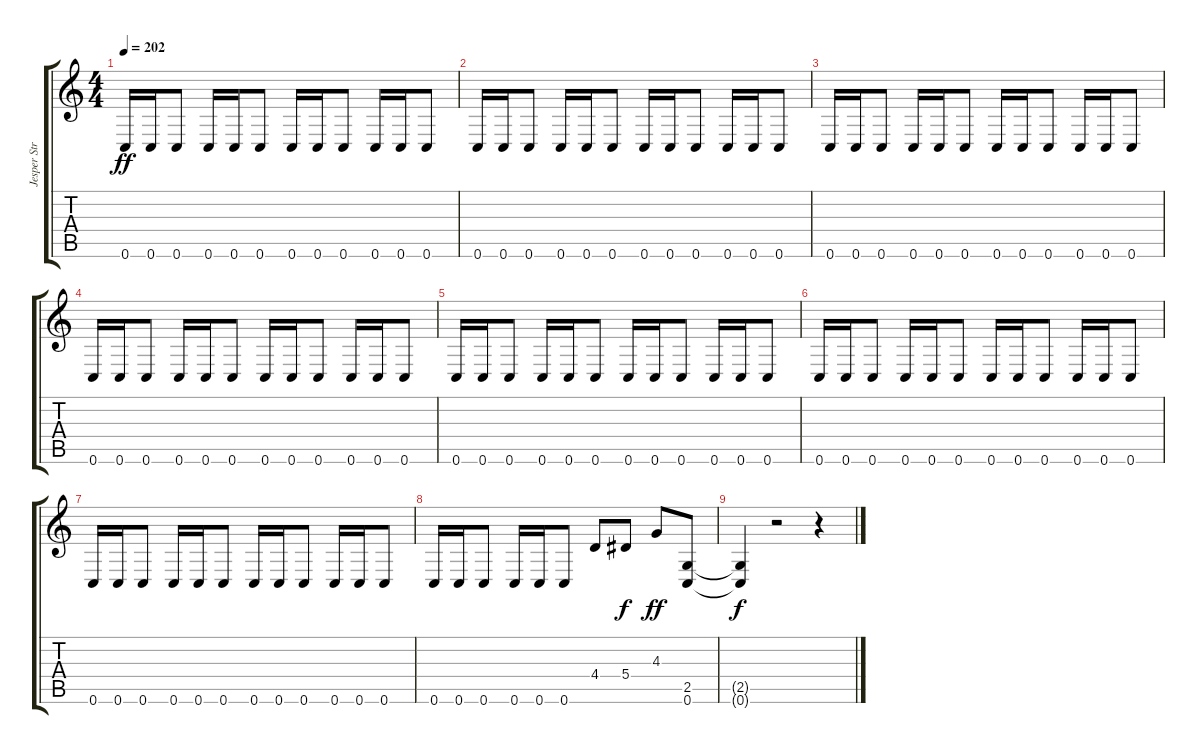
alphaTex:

\track ("Jesper Stromblad" "Jesper Str") {instrument distortionguitar}
\staff {score tabs}
\tuning (C4 G3 Eb3 Bb2 F2 C2) {hide}
\ts (4 4)
\tempo 202
\clef g2
\ks c
0.6.16{dy ff} 0.6.16 0.6.8 0.6.16 0.6.16 0.6.8 0.6.16 0.6.16 0.6.8 0.6.16 0.6.16 0.6.8 |
0.6.16 0.6.16 0.6.8 0.6.16 0.6.16 0.6.8 0.6.16 0.6.16 0.6.8 0.6.16 0.6.16 0.6.8 |
0.6.16 0.6.16 0.6.8 0.6.16 0.6.16 0.6.8 0.6.16 0.6.16 0.6.8 0.6.16 0.6.16 0.6.8 |
0.6.16 0.6.16 0.6.8 0.6.16 0.6.16 0.6.8 0.6.16 0.6.16 0.6.8 0.6.16 0.6.16 0.6.8 |
0.6.16 0.6.16 0.6.8 0.6.16 0.6.16 0.6.8 0.6.16 0.6.16 0.6.8 0.6.16 0.6.16 0.6.8 |
0.6.16 0.6.16 0.6.8 0.6.16 0.6.16 0.6.8 0.6.16 0.6.16 0.6.8 0.6.16 0.6.16 0.6.8 |
0.6.16 0.6.16 0.6.8 0.6.16 0.6.16 0.6.8 0.6.16 0.6.16 0.6.8 0.6.16 0.6.16 0.6.8 |
0.6.16 0.6.16 0.6.8 0.6.16 0.6.16 0.6.8 4.4.8 5.4.8{dy f} 4.3.8{dy ff} (2.5 0.6).8 |
(2.5{t} 0.6{t}).4{dy f} r.2 r.4
